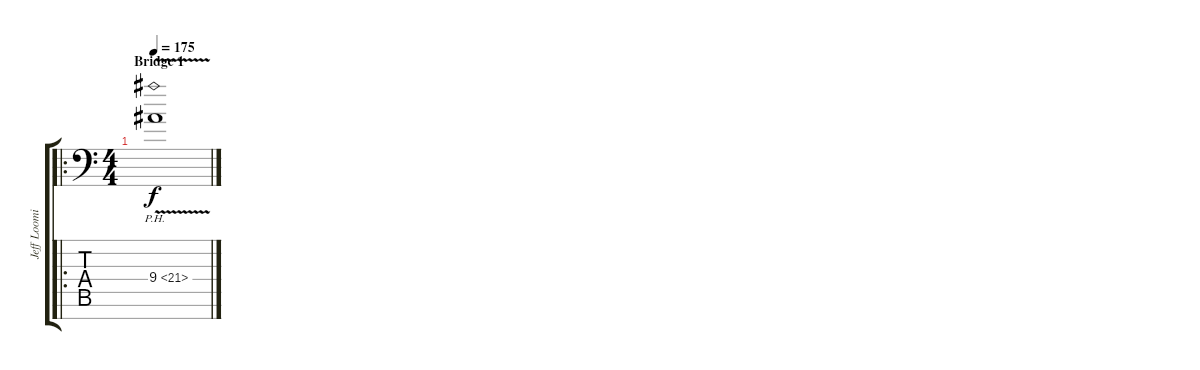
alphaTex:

\track ("Jeff Loomis" "Jeff Loomi") {instrument distortionguitar}
\staff {score tabs}
\tuning (Eb4 Bb3 Gb3 Db3 Ab2 Eb2 Bb1) {hide}
\ro
\ts (4 4)
\section ("" "Bridge 1")
\tempo 175
\clef f4
\ks c
9.4{ph 12 v}.1{dy f}
